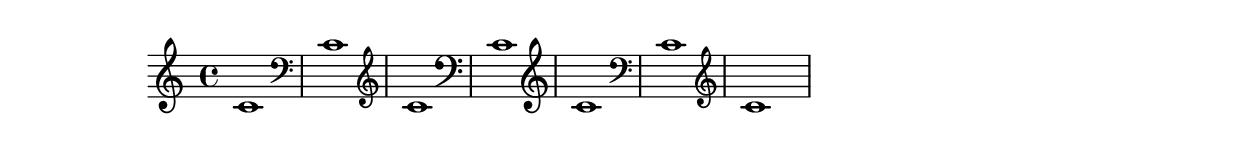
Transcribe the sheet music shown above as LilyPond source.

%% DO NOT EDIT this file manually; it is automatically
%% generated from LSR http://lsr.dsi.unimi.it
%% Make any changes in LSR itself, or in Documentation/snippets/new/ ,
%% and then run scripts/auxiliar/makelsr.py
%%
%% This file is in the public domain.
\version "2.17.15"

\header {
  lsrtags = "pitches, tweaks-and-overrides"

  texidoc = "
When a clef is changed, the clef sign displayed is smaller than the
initial clef.  This can be overridden with @code{full-size-change}.

"
  doctitle = "Keep change clefs full sized"
} % begin verbatim


\relative c' {
  \clef "treble"
  c1
  \clef "bass"
  c1
  \clef "treble"
  c1
  \override Staff.Clef.full-size-change = ##t
  \clef "bass"
  c1
  \clef "treble"
  c1
  \revert Staff.Clef.full-size-change
  \clef "bass"
  c1
  \clef "treble"
  c1
}
